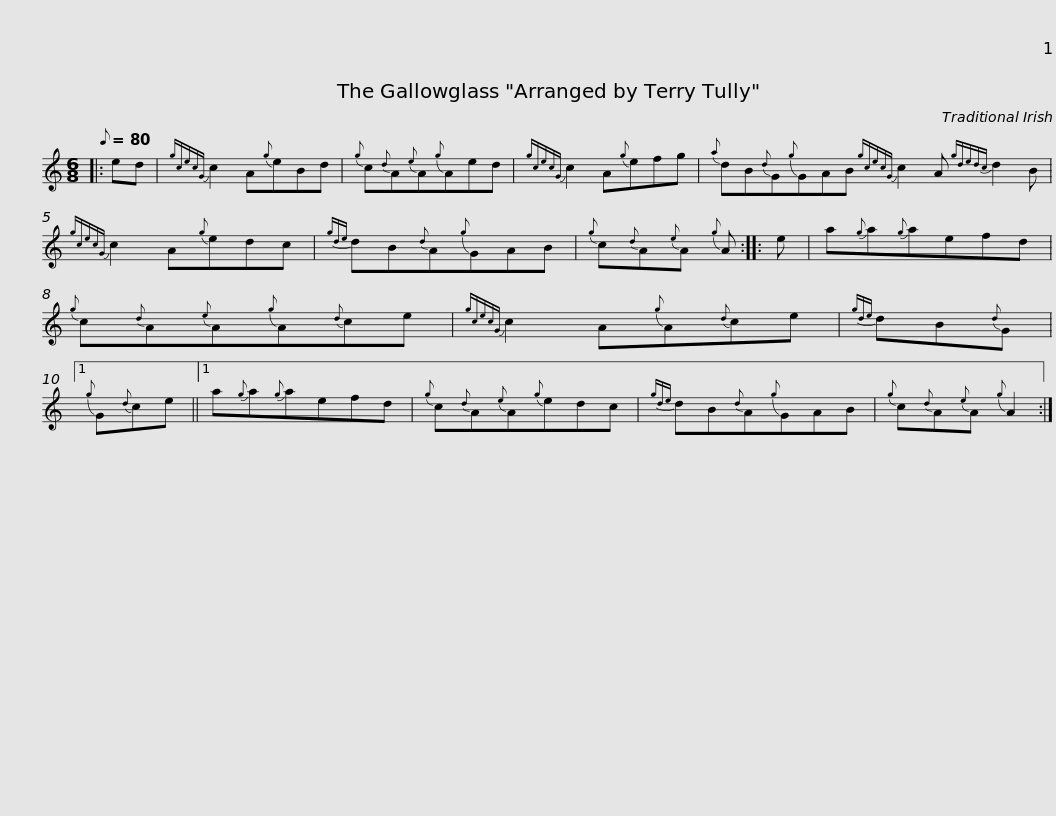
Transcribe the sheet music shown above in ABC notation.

X:1
L:1/8
Q:1/8=80
M:6/8
I:linebreak $
K:C
V:1 treble
V:1
|: ed |{gcecG} c2 A{g}eBd |{g} c{d}A{e}A{g}Aed |{gcecG} c2 A{g}efg |${a} dB{d}G{g}GAB{gcecG} c2 A{gdedc} d2 B | %5
{gcecG} c2 A{g}edc |{gde} dB{d}A{g}GAB |${g} c{d}A{e}A{g} A :: e | a{g}a{g}aefd | %10
{g} c{d}A{e}A{g}A{d}ce |{gcecG} c2 A{g}A{d}ce |{gde} dB{d}G |1${g} G{d}ce ||1 a{g}a{g}aefd | %15
{g} c{d}A{e}A{g}edc |{gde} dB{d}A{g}GAB |{g} c{d}A{e}A{g} A2 :| %18
